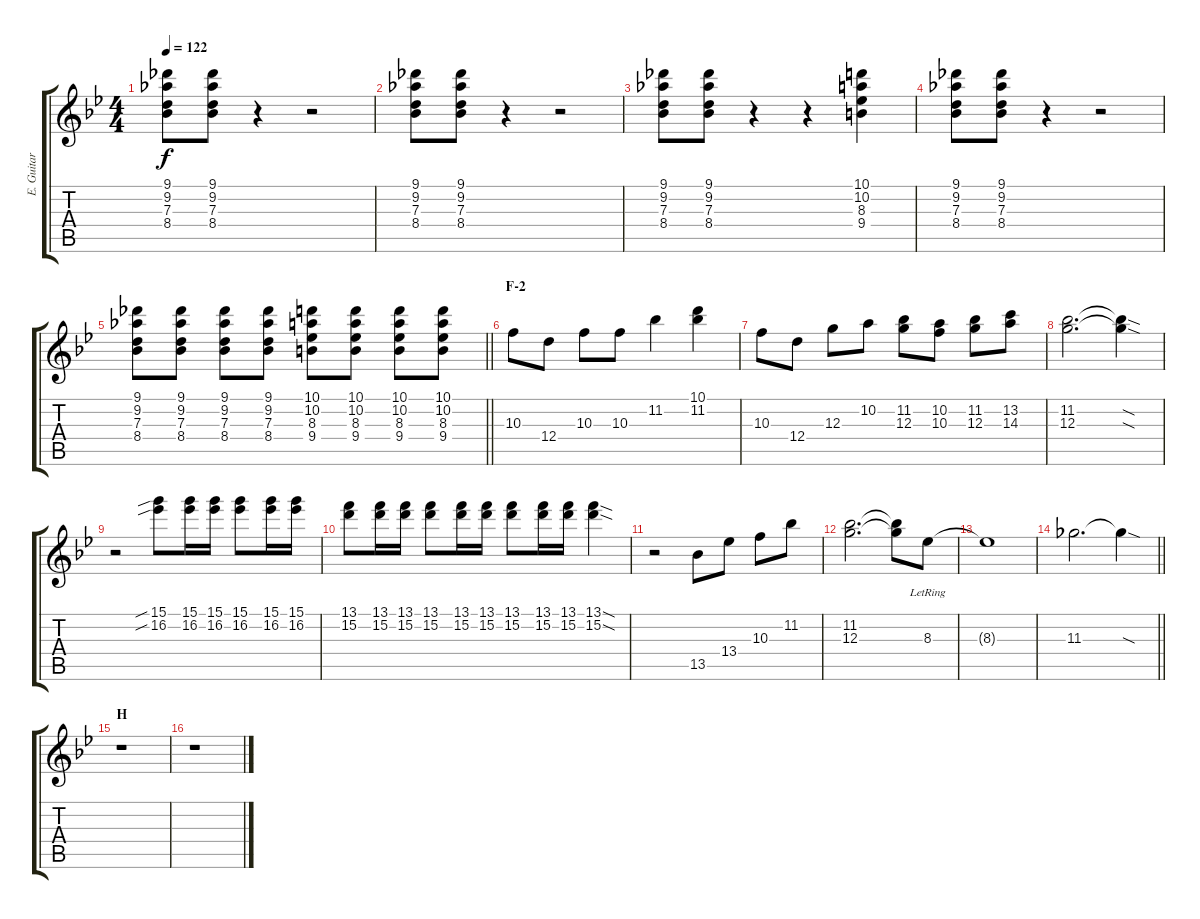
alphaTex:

\track ("E. Guitar II" "E. Guitar ") {instrument overdrivenguitar}
\staff {score tabs}
\tuning (E4 B3 G3 D3 A2 E2) {hide}
\ts (4 4)
\tempo 122
\clef g2
\ks bb
(9.1 9.2 7.3 8.4).8{dy f} (9.1 9.2 7.3 8.4).8 r.4 r.2 |
(9.1 9.2 7.3 8.4).8 (9.1 9.2 7.3 8.4).8 r.4 r.2 |
(9.1 9.2 7.3 8.4).8 (9.1 9.2 7.3 8.4).8 r.4 r.4 (10.1 10.2 8.3 9.4).4 |
(9.1 9.2 7.3 8.4).8 (9.1 9.2 7.3 8.4).8 r.4 r.2 |
\barLineRight lightlight
(9.1 9.2 7.3 8.4).8 (9.1 9.2 7.3 8.4).8 (9.1 9.2 7.3 8.4).8 (9.1 9.2 7.3 8.4).8 (10.1 10.2 8.3 9.4).8 (10.1 10.2 8.3 9.4).8 (10.1 10.2 8.3 9.4).8 (10.1 10.2 8.3 9.4).8 |
\section ("" "F-2")
10.3.8 12.4.8 10.3.8 10.3.8 11.2.4 (10.1 11.2).4 |
10.3.8 12.4.8 12.3.8 10.2.8 (11.2 12.3).8 (10.2 10.3).8 (11.2 12.3).8 (13.2 14.3).8 |
(11.2 12.3).2{d} (11.2{sod t} 12.3{sod t}).4 |
r.2 (15.1{sib} 16.2{sib}).8 (15.1 16.2).16 (15.1 16.2).16 (15.1 16.2).8 (15.1 16.2).16 (15.1 16.2).16 |
(13.1 15.2).8 (13.1 15.2).16 (13.1 15.2).16 (13.1 15.2).8 (13.1 15.2).16 (13.1 15.2).16 (13.1 15.2).8 (13.1 15.2).16 (13.1 15.2).16 (13.1{sod} 15.2{sod}).4 |
r.2 13.5.8 13.4.8 10.3.8 11.2.8 |
(11.2 12.3).2{d} (11.2{t} 12.3{t}).8 8.3{lr}.8 |
8.3{t}.1 |
\barLineRight lightlight
11.3.2{d} 11.3{sod t}.4 |
\section ("" "H")
r.1 |
r.1
